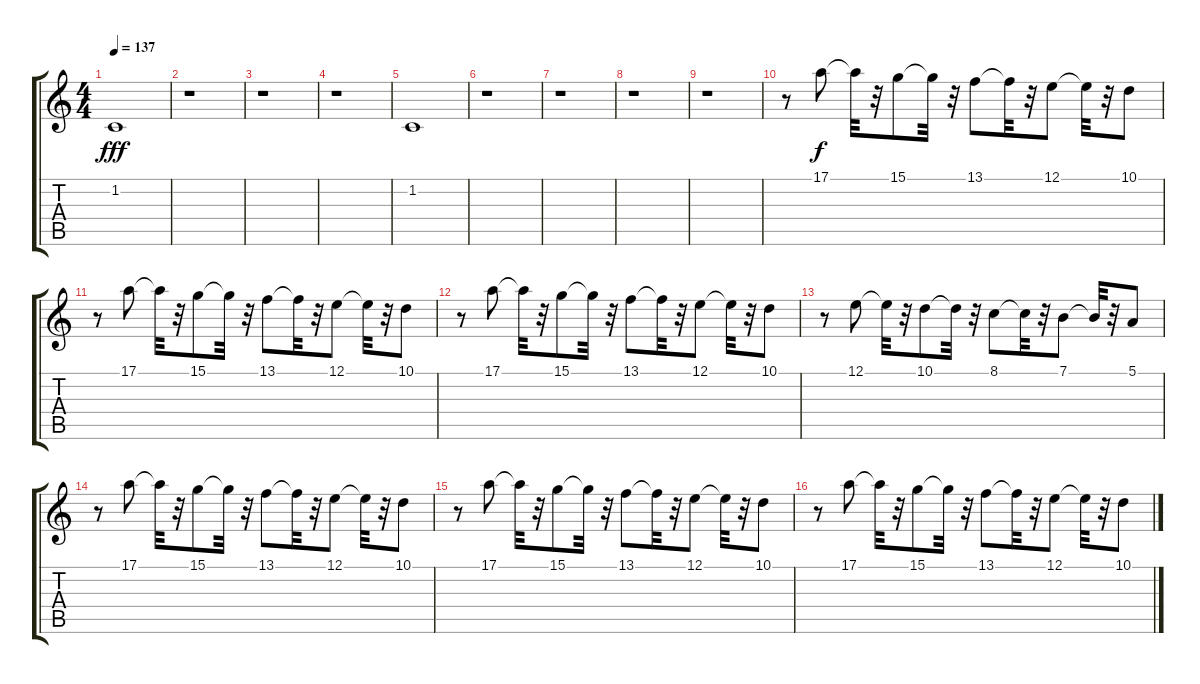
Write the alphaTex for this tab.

\track "" {instrument reversecymbal}
\staff {score tabs}
\tuning (E4 B3 G3 D3 A2 E2) {hide}
\ts (4 4)
\tempo 137
\clef g2
\ks c
1.2.1{dy fff} |
r.1 |
r.1 |
r.1 |
1.2.1 |
r.1 |
r.1 |
r.1 |
r.1 |
r.8 17.1.8{dy f instrument brightacousticpiano} 17.1{t}.32 r.32 15.1.8 15.1{t}.32 r.32 13.1.8 13.1{t}.32 r.32 12.1.8 12.1{t}.32 r.32 10.1.8 |
r.8 17.1.8 17.1{t}.32 r.32 15.1.8 15.1{t}.32 r.32 13.1.8 13.1{t}.32 r.32 12.1.8 12.1{t}.32 r.32 10.1.8 |
r.8 17.1.8 17.1{t}.32 r.32 15.1.8 15.1{t}.32 r.32 13.1.8 13.1{t}.32 r.32 12.1.8 12.1{t}.32 r.32 10.1.8 |
r.8 12.1.8 12.1{t}.32 r.32 10.1.8 10.1{t}.32 r.32 8.1.8 8.1{t}.32 r.32 7.1.8 7.1{t}.32 r.32 5.1.8 |
r.8 17.1.8 17.1{t}.32 r.32 15.1.8 15.1{t}.32 r.32 13.1.8 13.1{t}.32 r.32 12.1.8 12.1{t}.32 r.32 10.1.8 |
r.8 17.1.8 17.1{t}.32 r.32 15.1.8 15.1{t}.32 r.32 13.1.8 13.1{t}.32 r.32 12.1.8 12.1{t}.32 r.32 10.1.8 |
r.8 17.1.8 17.1{t}.32 r.32 15.1.8 15.1{t}.32 r.32 13.1.8 13.1{t}.32 r.32 12.1.8 12.1{t}.32 r.32 10.1.8
